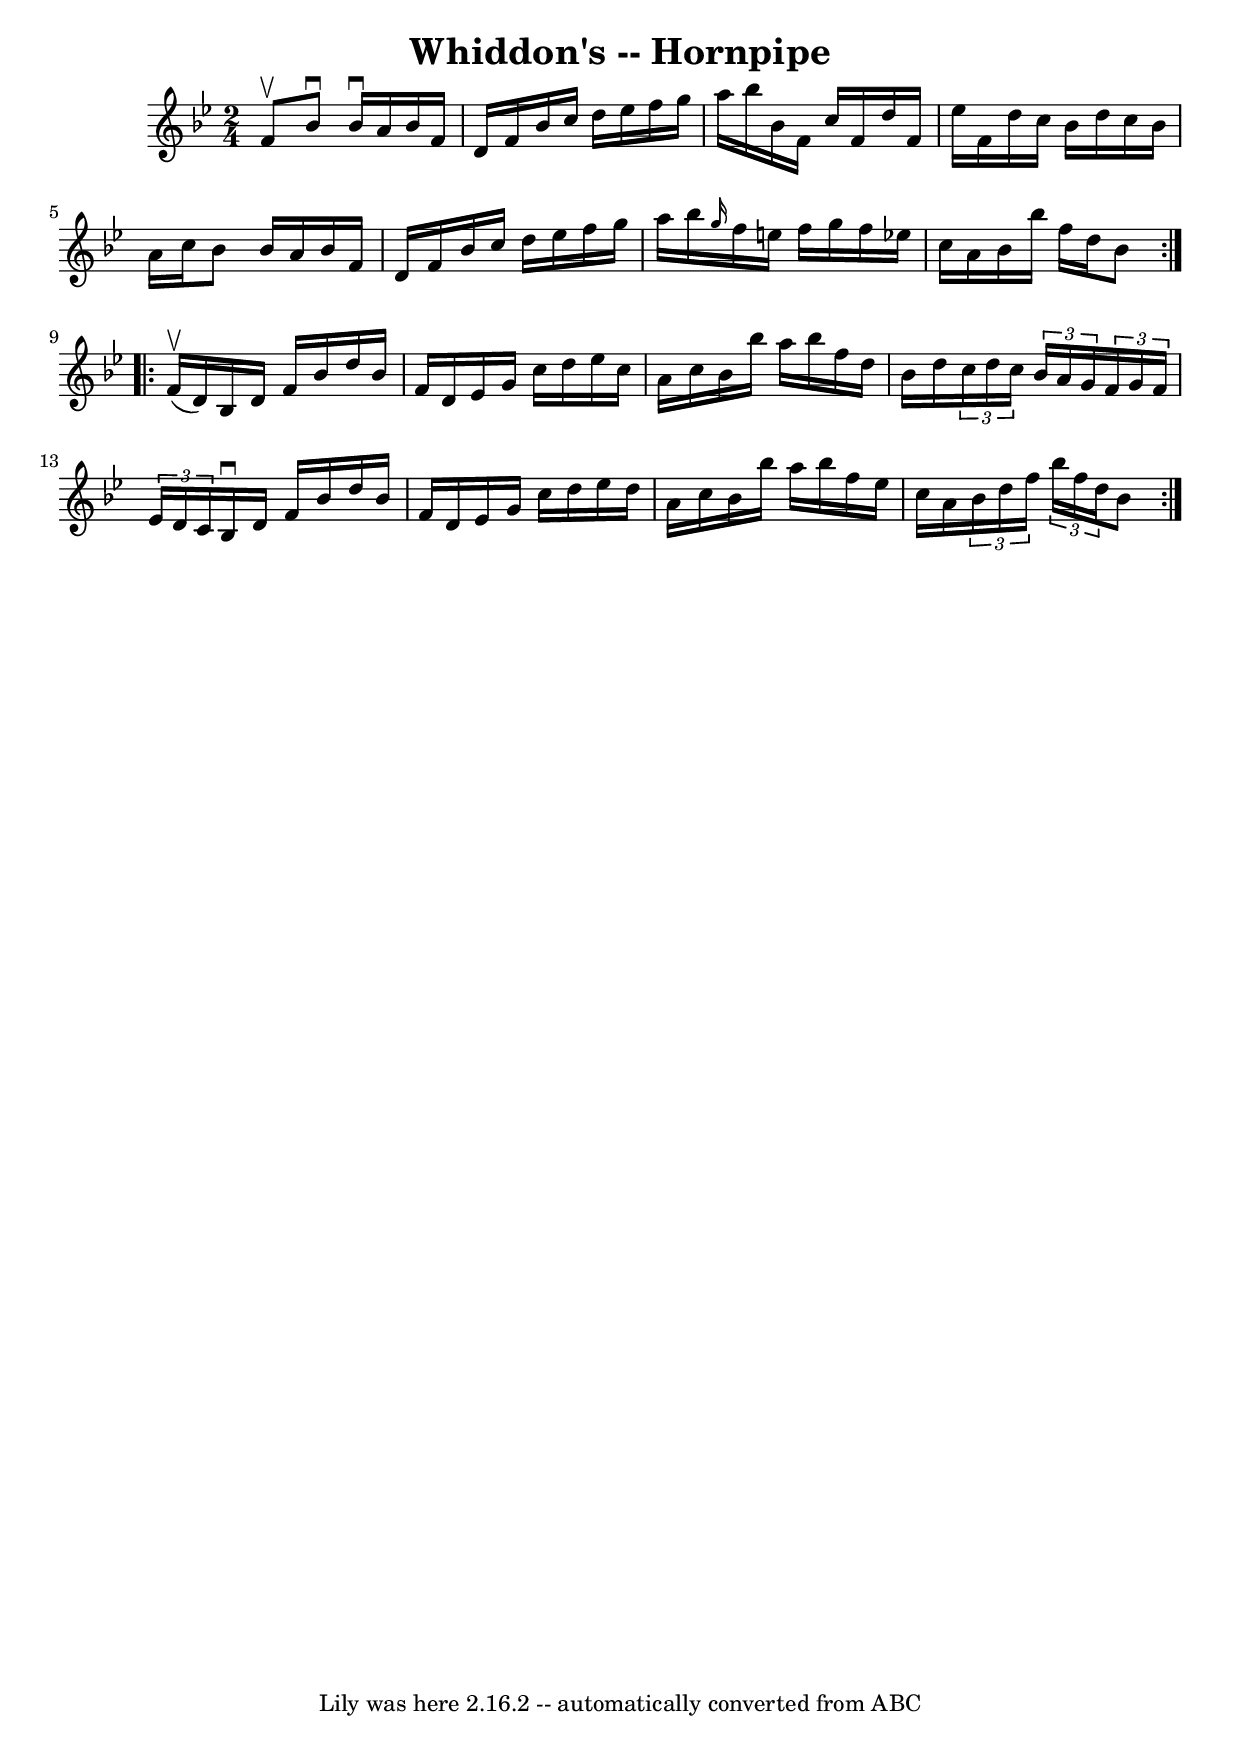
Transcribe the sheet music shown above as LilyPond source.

\version "2.7.40"
\include "Mammoth.ily"
\header {
	%% book = "Ryan's Mammoth Collection of Fiddle Tunes"
	crossRefNumber = "1"
	footnotes = ""
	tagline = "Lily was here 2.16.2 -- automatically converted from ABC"
	title = "Whiddon's -- Hornpipe"
}
voicedefault =  {


\repeat volta 2 {
\time 2/4 
\key bes \major f'8^\upbow   |
 bes'8^\downbow bes'16 
^\downbow a'16 bes'16 f'16 d'16 f'16    |
 bes'16    
c''16 d''16 ees''16 f''16 g''16 a''16 bes''16    |
   
bes'16 f'16 c''16 f'16 d''16 f'16 ees''16 f'16    |
 
 d''16 c''16 bes'16 d''16 c''16 bes'16 a'16 c''16    
|
 bes'8 bes'16 a'16 bes'16 f'16 d'16 f'16    
|
 bes'16 c''16 d''16 ees''16 f''16 g''16 a''16    
bes''16    |
 \grace { g''16  } f''16 e''16 f''16 g''16    
f''16 ees''!16 c''16 a'16    |
 bes'16 bes''16 f''16    
d''16 bes'8    }     \repeat volta 2 { f'16 (^\upbow d'16)   
|
 bes16 d'16 f'16 bes'16 d''16 bes'16 f'16 d'16   
 |
 ees'16 g'16 c''16 d''16 ees''16 c''16 a'16    
c''16    |
 bes'16 bes''16 a''16 bes''16 f''16 d''16    
bes'16 d''16    |
   \times 2/3 { c''16 d''16 c''16  }   
\times 2/3 { bes'16 a'16 g'16  }   \times 2/3 { f'16 g'16 f'16  
}   \times 2/3 { ees'16 d'16 c'16  }   |
 bes16^\downbow   
d'16 f'16 bes'16 d''16 bes'16 f'16 d'16    |
 ees'16  
 g'16 c''16 d''16 ees''16 d''16 a'16 c''16    |
   
bes'16 bes''16 a''16 bes''16 f''16 ees''16 c''16 a'16    
|
   \times 2/3 { bes'16 d''16 f''16  }   \times 2/3 { bes''16  
 f''16 d''16  } bes'8    }   
}

\score{
    <<

	\context Staff="default"
	{
	    \voicedefault 
	}

    >>
	\layout {
	}
	\midi {}
}
